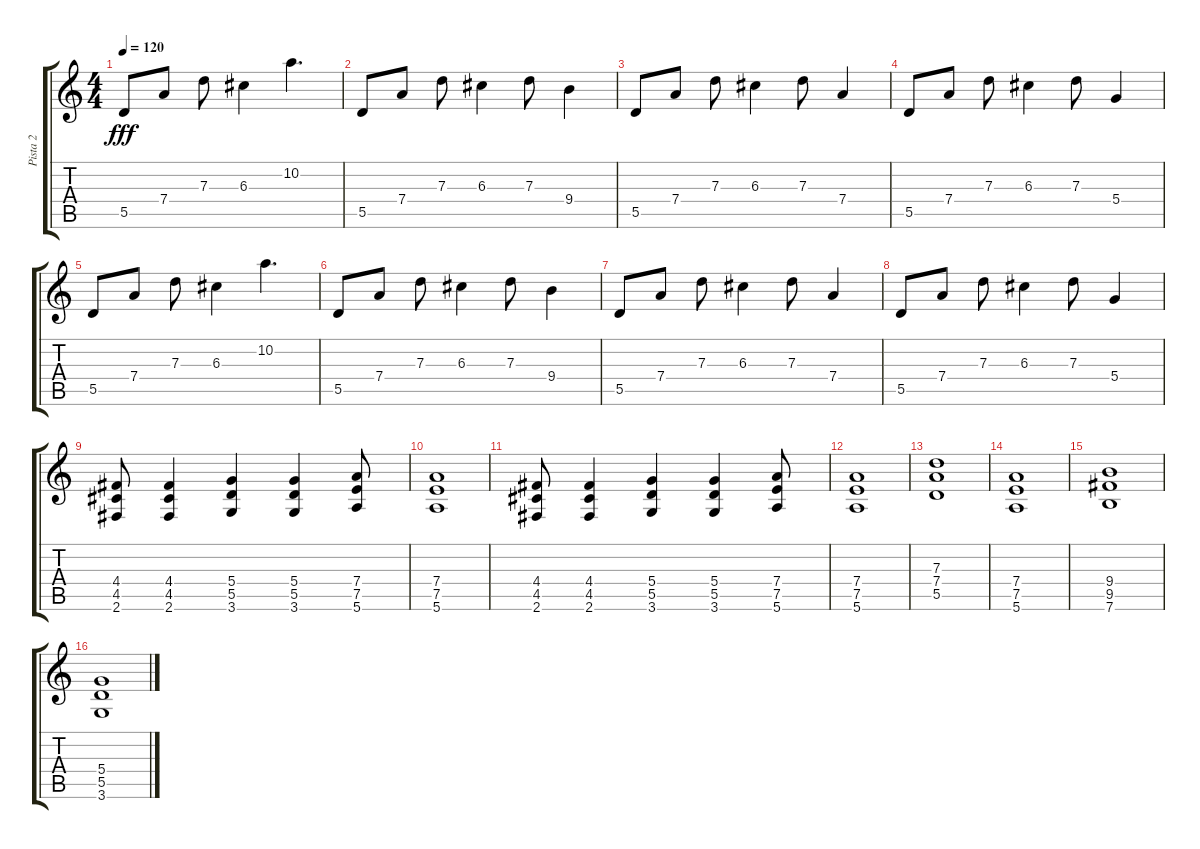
\track ("Pista 2" "Pista 2") {instrument overdrivenguitar}
\staff {score tabs}
\tuning (E4 B3 G3 D3 A2 E2) {hide}
\ts (4 4)
\tempo 120
\clef g2
\ks c
5.5.8{dy fff} 7.4.8 7.3.8 6.3.4 10.2.4{d} |
5.5.8 7.4.8 7.3.8 6.3.4 7.3.8 9.4.4 |
5.5.8 7.4.8 7.3.8 6.3.4 7.3.8 7.4.4 |
5.5.8 7.4.8 7.3.8 6.3.4 7.3.8 5.4.4 |
5.5.8 7.4.8 7.3.8 6.3.4 10.2.4{d} |
5.5.8 7.4.8 7.3.8 6.3.4 7.3.8 9.4.4 |
5.5.8 7.4.8 7.3.8 6.3.4 7.3.8 7.4.4 |
5.5.8 7.4.8 7.3.8 6.3.4 7.3.8 5.4.4 |
(4.4 4.5 2.6).8 (4.4 4.5 2.6).4 (5.4 5.5 3.6).4 (5.4 5.5 3.6).4 (7.4 7.5 5.6).8 |
(7.4 7.5 5.6).1 |
(4.4 4.5 2.6).8 (4.4 4.5 2.6).4 (5.4 5.5 3.6).4 (5.4 5.5 3.6).4 (7.4 7.5 5.6).8 |
(7.4 7.5 5.6).1 |
(7.3 7.4 5.5).1 |
(7.4 7.5 5.6).1 |
(9.4 9.5 7.6).1 |
(5.4 5.5 3.6).1
